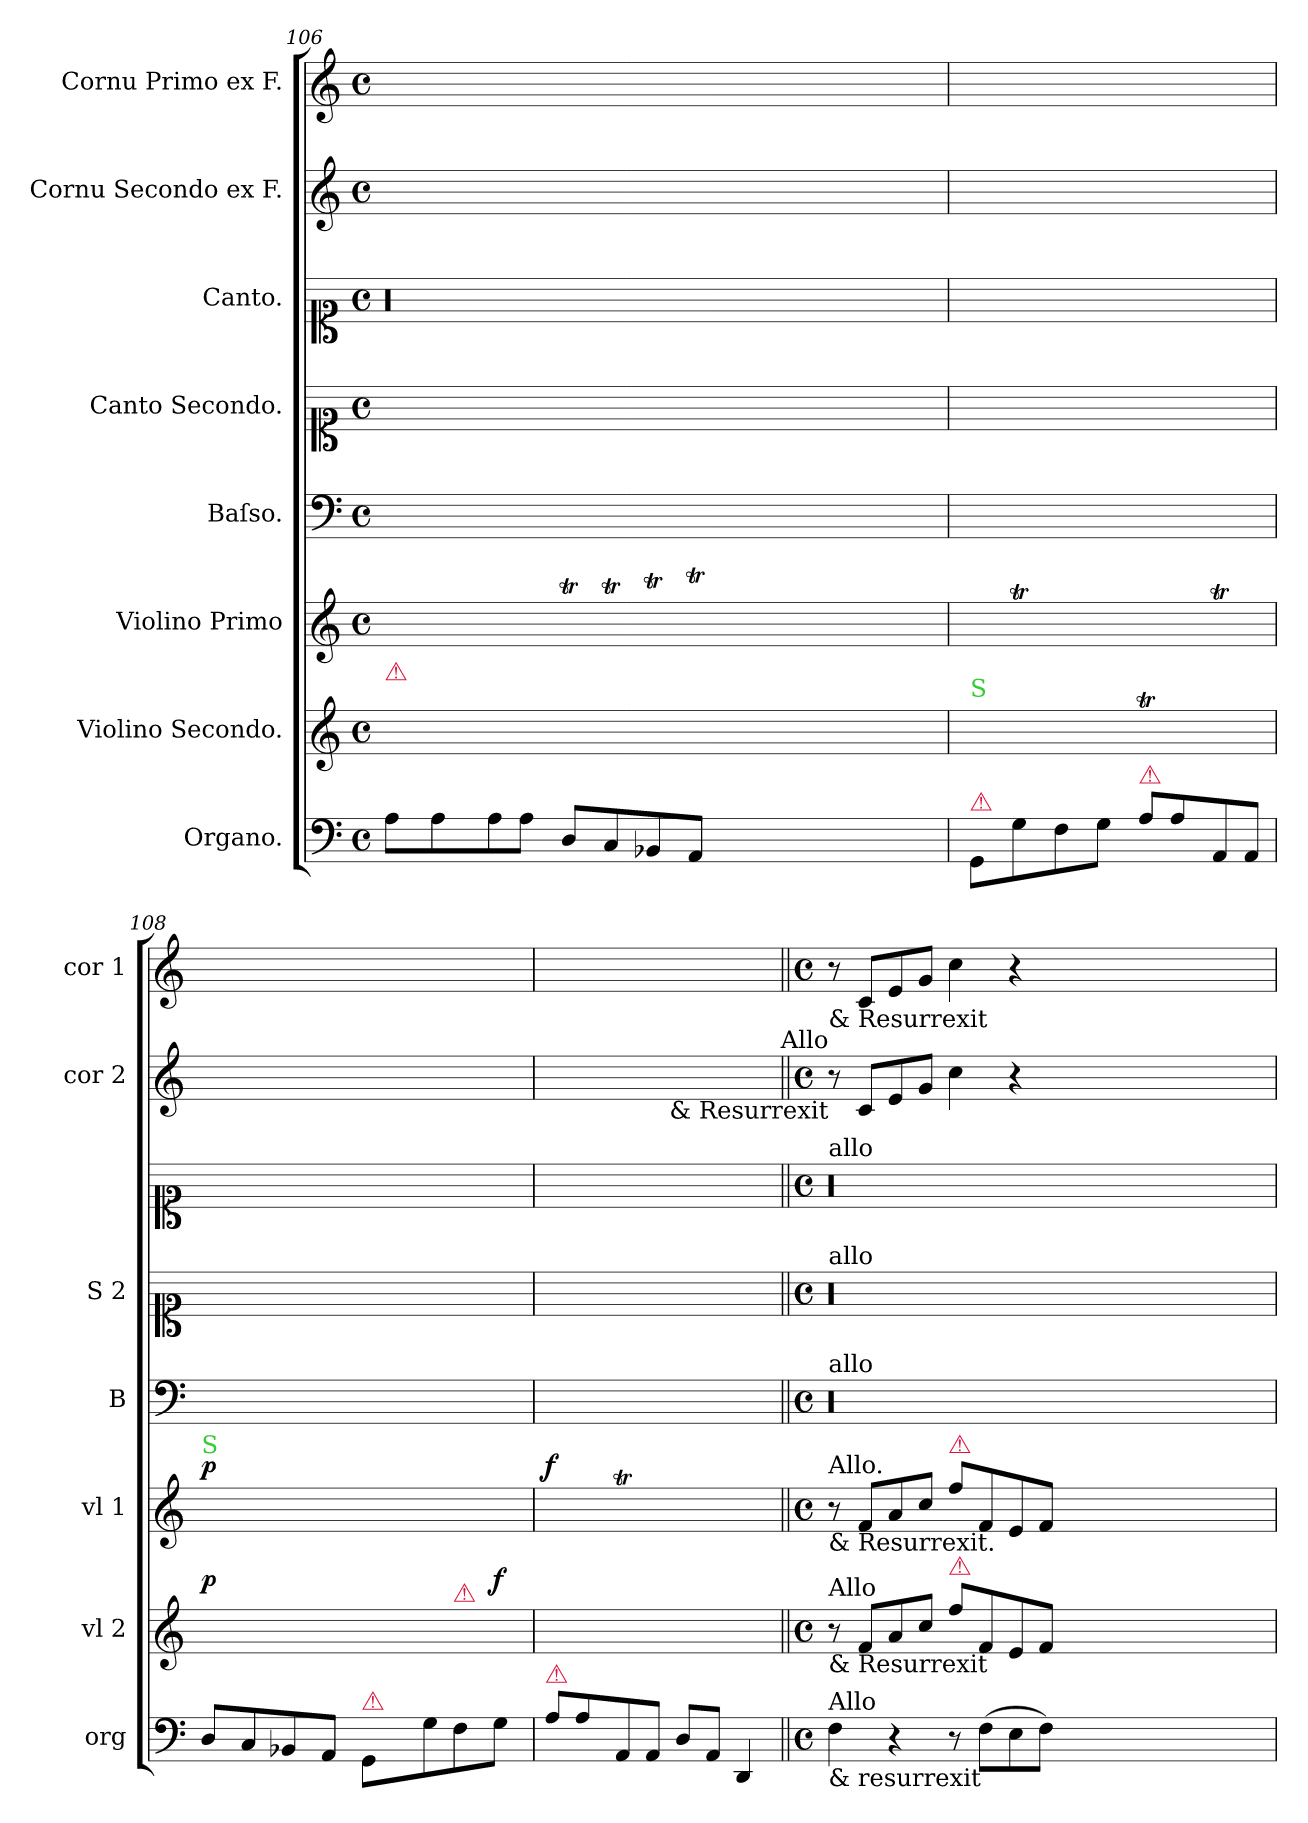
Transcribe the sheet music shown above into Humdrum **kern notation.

**kern	**kern	**dynam	**kern	**dynam	**kern	**kern	**kern	**kern	**kern
*part8	*part7	*part7	*part6	*part6	*part5	*part4	*part3	*part2	*part1
*staff8	*staff7	*staff7	*staff6	*staff6	*staff5	*staff4	*staff3	*staff2	*staff1
*I"Organo.	*I"Violino Secondo.	*	*I"Violino Primo	*	*I"Baſso.	*I"Canto Secondo.	*I"Canto.	*I"Cornu Secondo ex F.	*I"Cornu Primo ex F.
*I'org	*I'vl 2	*	*I'vl 1	*	*I'B	*I'S 2	*	*I'cor 2	*I'cor 1
*clefF4	*clefG2	*	*clefG2	*	*clefF4	*clefC1	*clefC1	*clefG2	*clefG2
*	*	*	*	*	*	*	*	*ITrd4c7	*ITrd4c7
*M4/4	*M4/4	*	*M4/4	*	*M4/4	*M4/4	*M4/4	*M4/4	*M4/4
*met(c)	*met(c)	*	*met(c)	*	*met(c)	*met(c)	*met(c)	*met(c)	*met(c)
=106	=106	=106	=106	=106	=106	=106	=106	=106	=106
!	!LO:TX:a:color=crimson:t=⚠	!	!	!	!	!	!	!	!
8A\L	8g/Lyy	.	16ee\LLyy	.	1ryy	1ryy	00r	1ryy	1ryy
.	.	.	16cc#X\JJyy	.	.	.	.	.	.
*	*	*	*Xtuplet	*	*	*	*	*	*
8A\	16.e/Lyy	.	24ryy	.	.	.	.	.	.
.	.	.	24bb-\LLyy	.	.	.	.	.	.
.	.	.	24gg\JJyy	.	.	.	.	.	.
.	32ee/JJkyy	.	.	.	.	.	.	.	.
8A\	8dd\Lyy	.	8.ff\Lyy	.	.	.	.	.	.
8A\J	8cc#X\Jyy	.	.	.	.	.	.	.	.
.	.	.	16ee\Jkyy	.	.	.	.	.	.
8D/L	(16cc#\LLyy	.	8ffT\Lyy	.	.	.	.	.	.
.	16dd\JJyy)	.	.	.	.	.	.	.	.
8C/	16ryy	.	8ff#Xt\yy	.	.	.	.	.	.
.	16dd\yy	.	.	.	.	.	.	.	.
8BB-/	(16dd\LLyy	.	8ggT\yy	.	.	.	.	.	.
.	16g\JJyy)	.	.	.	.	.	.	.	.
8AA/J	16ryy	.	8aat\Jyy	.	.	.	.	.	.
.	16f#X/yy	.	.	.	.	.	.	.	.
0.ryy	0.ryy	.	0.ryy	.	0.ryy	0.ryy	.	0.ryy	0.ryy
=107	=107	=107	=107	=107	=107	=107	=107	=107	=107
!	!LO:TX:a:color=limegreen:t=S	!	!	!	!	!	!	!	!
!LO:TX:a:color=crimson:t=⚠	!	!	!	!	!	!	!	!	!
8GG/L	(16f/LLyy	.	8bb-\Lyy	.	1ryy	1ryy	1ryy	1ryy	1ryy
.	16g/JJyy)	.	.	.	.	.	.	.	.
8G\	16ryy	.	8cc#Xt\Jyy	.	.	.	.	.	.
.	16b-\yy	.	.	.	.	.	.	.	.
8F\	8a\Lyy	.	16dd\LLyy	.	.	.	.	.	.
.	.	.	16a\yy	.	.	.	.	.	.
8G\J	(16gg\Lyy	.	16gg\yy	.	.	.	.	.	.
.	16ee\JJyy)	.	16ee\JJyy	.	.	.	.	.	.
!LO:TX:a:color=crimson:t=⚠	!	!	!	!	!	!	!	!	!
8A\L	4ddT\yy	.	8.dd\Lyy	.	.	.	.	.	.
8A\	.	.	.	.	.	.	.	.	.
.	.	.	16ee\Jkyy	.	.	.	.	.	.
8AA/	4cc#X\yy	.	4eet\yy	.	.	.	.	.	.
8AA/J	.	.	.	.	.	.	.	.	.
=108	=108	=108	=108	=108	=108	=108	=108	=108	=108
!	!	!	!LO:TX:a:color=limegreen:t=S	!	!	!	!	!	!
!	!	!LO:DY:a	!	!LO:DY:a	!	!	!	!	!
8D/L	8dd\yy	p	(16dd\LLyy	p	1ryy	1ryy	1ryy	1ryy	1ryy
.	.	.	16ff\JJyy)	.	.	.	.	.	.
8C/	4dd\yy	.	16ryy	.	.	.	.	.	.
.	.	.	16ff#X\yy	.	.	.	.	.	.
8BB-/	.	.	(16ff#\LLyy	.	.	.	.	.	.
.	.	.	16gg\JJyy)	.	.	.	.	.	.
8AA/J	8f#X/yy	.	16ryy	.	.	.	.	.	.
.	.	.	16aa\yy	.	.	.	.	.	.
!LO:TX:a:color=crimson:t=⚠	!	!	!	!	!	!	!	!	!
8GG/L	8g/Lyy	.	24aa\LLyy	.	.	.	.	.	.
.	.	.	24bb-\JJyy	.	.	.	.	.	.
.	.	.	24ryy	.	.	.	.	.	.
8G\	8b-X/Jyy	.	8cc#X\yy	.	.	.	.	.	.
!	!LO:TX:a:color=crimson:t=⚠	!	!	!	!	!	!	!	!
8F\	8a\Lyy	.	(16dd\LLyy	.	.	.	.	.	.
.	.	.	16a\yy	.	.	.	.	.	.
!	!	!LO:DY:a	!	!	!	!	!	!	!
8G\J	16gg\Lyy	f	16gg\yy	.	.	.	.	.	.
.	16ee\JJyy	.	16ee\JJyy)	.	.	.	.	.	.
=109	=109	=109	=109	=109	=109	=109	=109	=109	=109
!LO:TX:a:color=crimson:t=⚠	!	!	!	!	!	!	!	!	!
!	!	!	!	!LO:DY:a	!	!	!	!	!
8A\L	4dd\yy	.	8.dd\Lyy	f	1ryy	1ryy	1ryy	1ryy	1ryy
8A\	.	.	.	.	.	.	.	.	.
.	.	.	16ee\Jkyy	.	.	.	.	.	.
8AA/	4cc#X\yy	.	4eet\yy	.	.	.	.	.	.
8AA/J	.	.	.	.	.	.	.	.	.
8D/L	8dd\Lyy	.	8dd\Lyy	.	.	.	.	.	.
8AA/J	8a\Jyy	.	8a\Jyy	.	.	.	.	.	.
4DD/	4d/yy	.	4d/yy	.	.	.	.	.	.
=110||	=110||	=110||	=110||	=110||	=110||	=110||	=110||	=110||	=110||
*M4/4	*M4/4	*	*M4/4	*	*M4/4	*M4/4	*M4/4	*M4/4	*M4/4
*met(c)	*met(c)	*	*met(c)	*	*met(c)	*met(c)	*met(c)	*met(c)	*met(c)
!	!	!	!	!	!	!	!	!	!LO:TX:b:t=& Resurrexit
!	!	!	!	!	!	!	!	!LO:TX:b:rj:t=& Resurrexit	!
!	!	!	!	!	!	!	!	!LO:TX:a:rj:t=Allo	!
!	!	!	!	!	!	!	!LO:TX:a:t=allo	!	!
!	!	!	!	!	!	!LO:TX:a:t=allo	!	!	!
!	!	!	!	!	!LO:TX:a:t=allo	!	!	!	!
!	!	!	!LO:TX:b:t=& Resurrexit.	!	!	!	!	!	!
!	!	!	!LO:TX:a:t=Allo.	!	!	!	!	!	!
!	!LO:TX:a:t=Allo	!	!	!	!	!	!	!	!
!	!LO:TX:b:t=& Resurrexit	!	!	!	!	!	!	!	!
!LO:TX:b:t=& resurrexit	!	!	!	!	!	!	!	!	!
!LO:TX:a:t=Allo	!	!	!	!	!	!	!	!	!
4F\	8r	.	8r	.	00r	00r	00r	8r	8r
.	8f/L	.	8f/L	.	.	.	.	8F/L	8F/L
4r	8a/	.	8a/	.	.	.	.	8A/	8A/
.	8cc/J	.	8cc/J	.	.	.	.	8c/J	8c/J
!	!	!	!LO:TX:a:color=crimson:t=⚠	!	!	!	!	!	!
!	!LO:TX:a:color=crimson:t=⚠	!	!	!	!	!	!	!	!
8r	8ff\L	.	8ff\L	.	.	.	.	4f\	4f\
(8F\L	8f/	.	8f/	.	.	.	.	.	.
8E\	8e/	.	8e/	.	.	.	.	4r	4r
8F\J)	8f/J	.	8f/J	.	.	.	.	.	.
0.ryy	0.ryy	.	0.ryy	.	.	.	.	0.ryy	0.ryy
=	=	=	=	=	=	=	=	=	=
*-	*-	*-	*-	*-	*-	*-	*-	*-	*-
